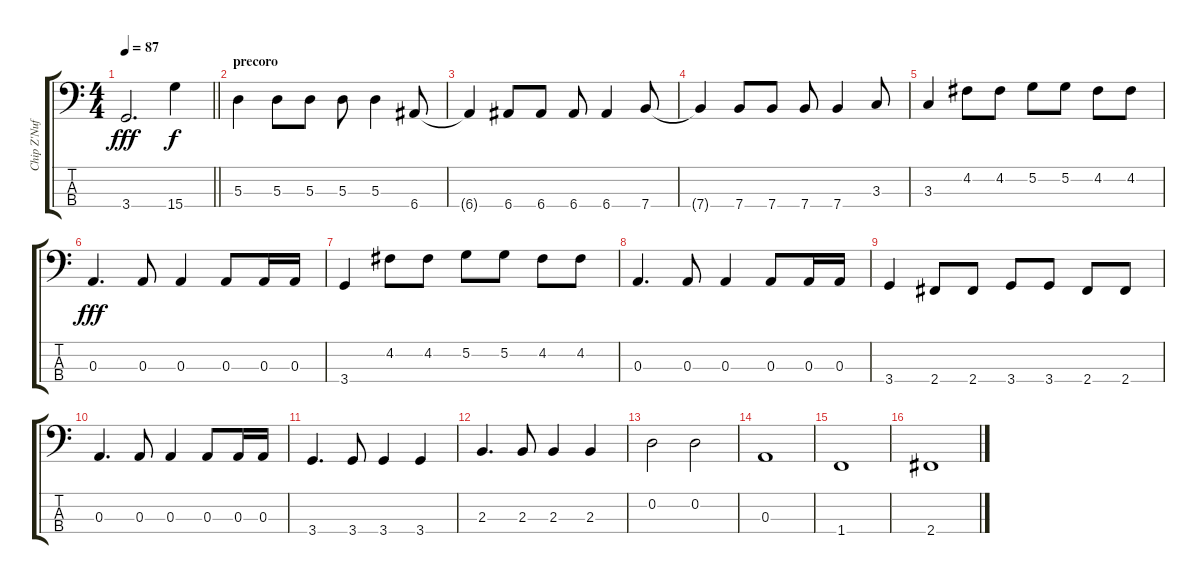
\track ("Chip Z'Nuff" "Chip Z'Nuf") {instrument electricbasspick}
\staff {score tabs}
\tuning (G2 D2 A1 E1) {hide}
\ts (4 4)
\tempo 87
\clef f4
\barLineRight lightlight
\ks c
3.4.2{d dy fff} 15.4.4{dy f} |
\section ("" "precoro")
5.3.4 5.3.8 5.3.8 5.3.8 5.3.4 6.4.8 |
6.4{t}.4 6.4.8 6.4.8 6.4.8 6.4.4 7.4.8 |
7.4{t}.4 7.4.8 7.4.8 7.4.8 7.4.4 3.3.8 |
3.3.4 4.2.8 4.2.8 5.2.8 5.2.8 4.2.8 4.2.8 |
0.3.4{d dy fff} 0.3.8 0.3.4 0.3.8 0.3.16 0.3.16 |
3.4.4 4.2.8 4.2.8 5.2.8 5.2.8 4.2.8 4.2.8 |
0.3.4{d} 0.3.8 0.3.4 0.3.8 0.3.16 0.3.16 |
3.4.4 2.4.8 2.4.8 3.4.8 3.4.8 2.4.8 2.4.8 |
0.3.4{d} 0.3.8 0.3.4 0.3.8 0.3.16 0.3.16 |
3.4.4{d} 3.4.8 3.4.4 3.4.4 |
2.3.4{d} 2.3.8 2.3.4 2.3.4 |
0.2.2 0.2.2 |
0.3.1 |
1.4.1 |
2.4.1
